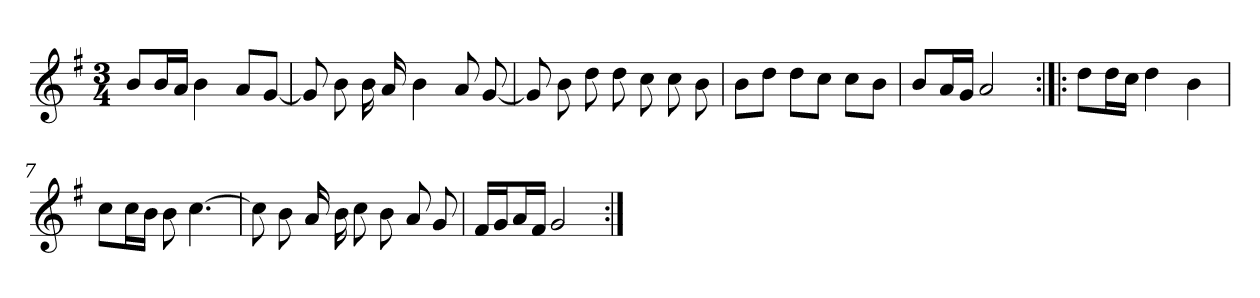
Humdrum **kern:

**kern
*part1
*staff1
*clefG2
*k[f#]
*G:
*M3/4
*MM120
=1
8b/L
16b/L
16a/JJ
4b
8a/L
[8g/J
=2
8g]
8b
16b
16a
4b
8a
[8g
=3
8g]
8b
8dd
8dd
8cc
8cc
8b
=4
8b\L
8dd\J
8dd\L
8cc\J
8cc\L
8b\J
=5
8b/L
16a/L
16g/JJ
2a
=6:|!|:
8dd\L
16dd\L
16cc\JJ
4dd
4b
=7
8cc\L
16cc\L
16b\JJ
8b
[4.cc
=8
8cc]
8b
16a
16b
8cc
8b
8a
8g
=9
16f#/LL
16g/J
16a/L
16f#/JJ
2g
=:|!
*-
